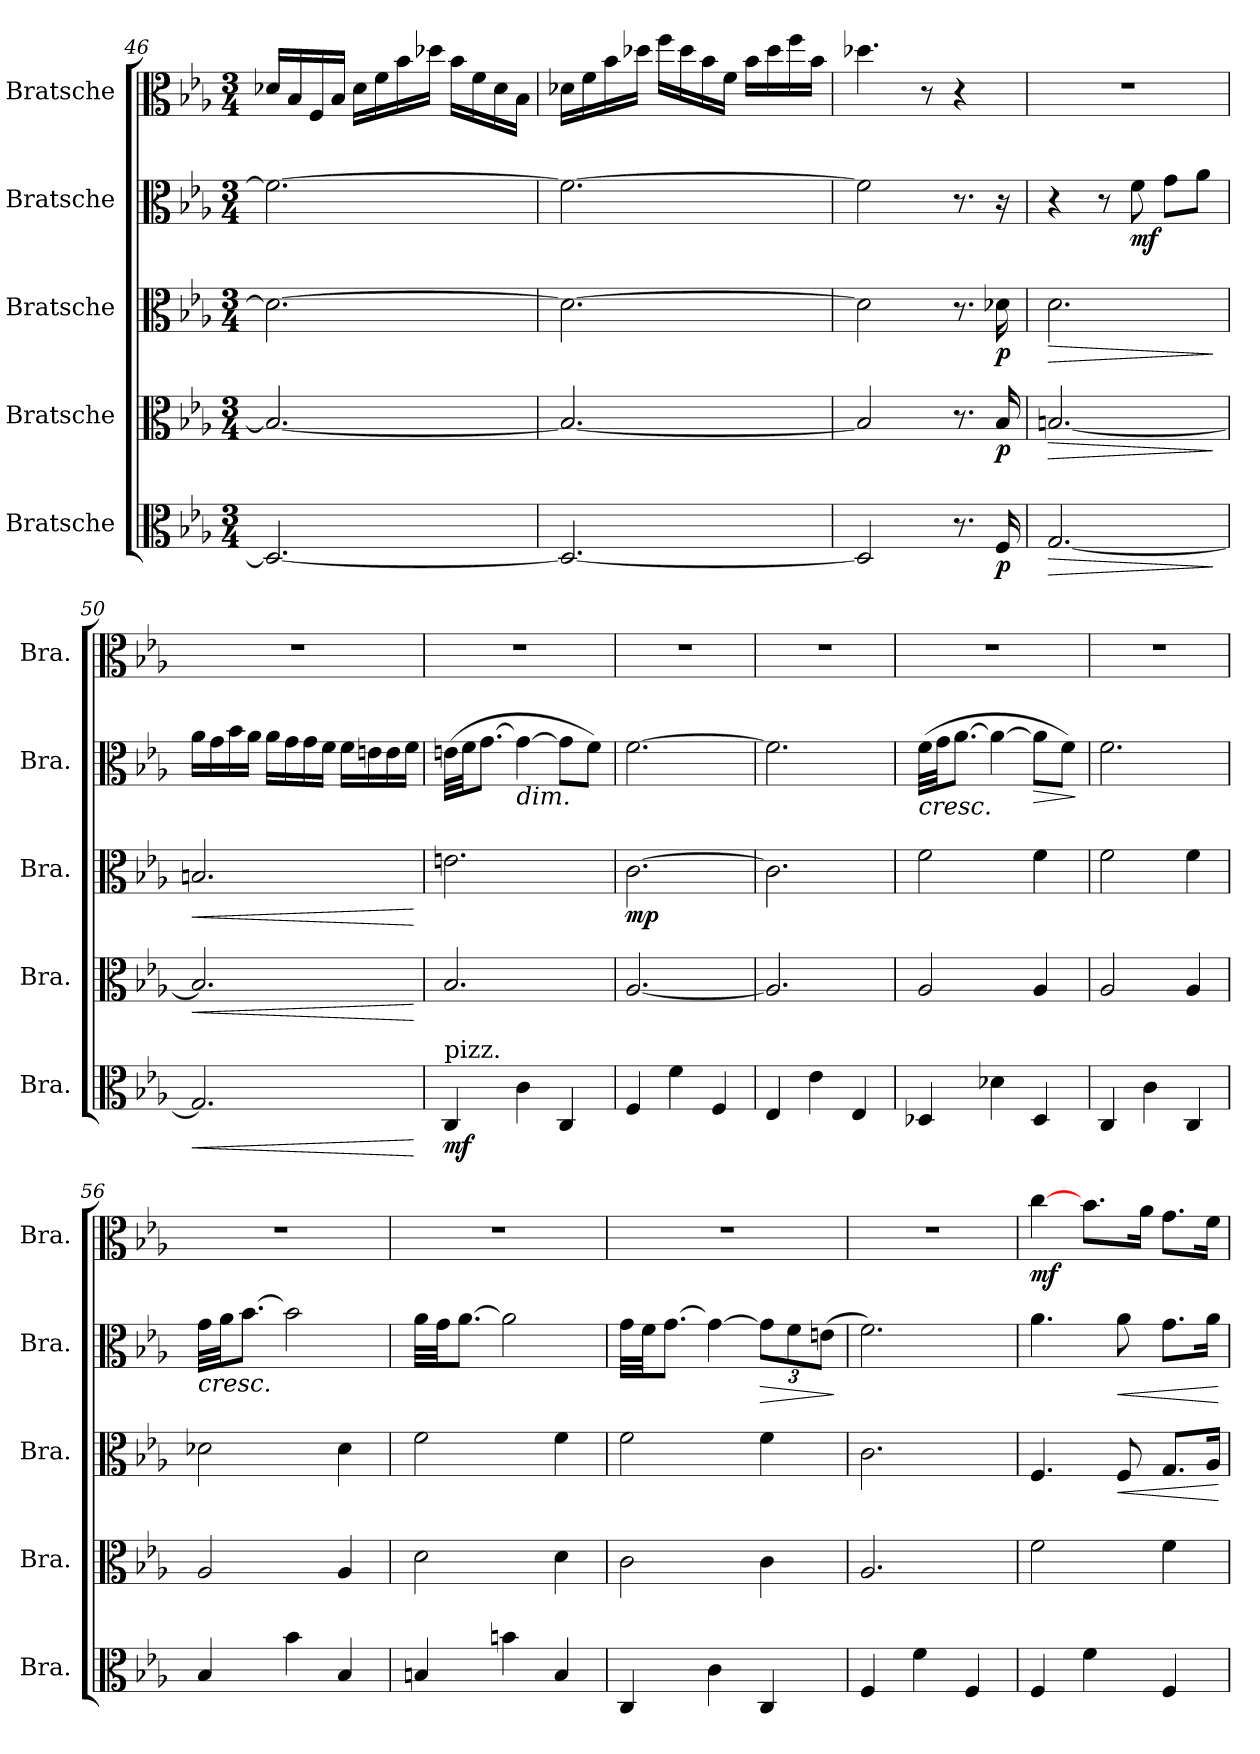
**kern	**dynam	**kern	**dynam	**kern	**dynam	**kern	**dynam	**kern	**dynam
*part5	*part5	*part4	*part4	*part3	*part3	*part2	*part2	*part1	*part1
*staff5	*staff5	*staff4	*staff4	*staff3	*staff3	*staff2	*staff2	*staff1	*staff1
*I"Bratsche	*	*I"Bratsche	*	*I"Bratsche	*	*I"Bratsche	*	*I"Bratsche	*
*I'Bra.	*	*I'Bra.	*	*I'Bra.	*	*I'Bra.	*	*I'Bra.	*
*clefC3	*	*clefC3	*	*clefC3	*	*clefC3	*	*clefC3	*
*k[b-e-a-]	*	*k[b-e-a-]	*	*k[b-e-a-]	*	*k[b-e-a-]	*	*k[b-e-a-]	*
*M3/4	*	*M3/4	*	*M3/4	*	*M3/4	*	*M3/4	*
=46	=46	=46	=46	=46	=46	=46	=46	=46	=46
2.D-/_	.	2.B-/_	.	2.d-\_	.	2.f\_	.	16d-X/LL	.
.	.	.	.	.	.	.	.	16B-/	.
.	.	.	.	.	.	.	.	16F/	.
.	.	.	.	.	.	.	.	16B-/JJ	.
.	.	.	.	.	.	.	.	16d-\LL	.
.	.	.	.	.	.	.	.	16f\	.
.	.	.	.	.	.	.	.	16b-\	.
.	.	.	.	.	.	.	.	16dd-X\JJ	.
.	.	.	.	.	.	.	.	16b-\LL	.
.	.	.	.	.	.	.	.	16f\	.
.	.	.	.	.	.	.	.	16d-\	.
.	.	.	.	.	.	.	.	16B-\JJ	.
=47	=47	=47	=47	=47	=47	=47	=47	=47	=47
2.D-/_	.	2.B-/_	.	2.d-\_	.	2.f\_	.	16d-X\LL	.
.	.	.	.	.	.	.	.	16f\	.
.	.	.	.	.	.	.	.	16b-\	.
.	.	.	.	.	.	.	.	16dd-X\JJ	.
.	.	.	.	.	.	.	.	16ff\LL	.
.	.	.	.	.	.	.	.	16dd-\	.
.	.	.	.	.	.	.	.	16b-\	.
.	.	.	.	.	.	.	.	16f\JJ	.
.	.	.	.	.	.	.	.	16b-\LL	.
.	.	.	.	.	.	.	.	16dd-\	.
.	.	.	.	.	.	.	.	16ff\	.
.	.	.	.	.	.	.	.	16b-\JJ	.
=48	=48	=48	=48	=48	=48	=48	=48	=48	=48
2D-/]	.	2B-/]	.	2d-\]	.	2f\]	.	4.dd-X\	.
.	.	.	.	.	.	.	.	8r	.
8.r	.	8.r	.	8.r	.	8.r	.	4r	.
!	!LO:DY:b	!	!LO:DY:b	!	!LO:DY:b	!	!	!	!
16F/	p	16B-/	p	16d-X\	p	16r	.	.	.
!!LO:PB:g=z
=49	=49	=49	=49	=49	=49	=49	=49	=49	=49
!	!LO:HP:b	!	!LO:HP:b	!	!LO:HP:b	!	!	!	!
[2.G/	>	[2.Bn/	>	2.d\	>	4r	.	2.r	.
.	.	.	.	.	.	8r	.	.	.
!	!	!	!	!	!	!	!LO:DY:b	!	!
.	.	.	.	.	.	8f\	mf	.	.
.	.	.	.	.	.	8g\L	.	.	.
.	.	.	.	.	.	8a-\J	.	.	.
.	]	.	]	.	]	.	.	.	.
=50	=50	=50	=50	=50	=50	=50	=50	=50	=50
!	!LO:HP:b	!	!LO:HP:b	!	!LO:HP:b	!	!	!	!
2.G/]	<	2.B/]	<	2.Bn/	<	16a-\LL	.	2.r	.
.	.	.	.	.	.	16g\	.	.	.
.	.	.	.	.	.	16b-\	.	.	.
.	.	.	.	.	.	16a-\JJ	.	.	.
.	.	.	.	.	.	16a-\LL	.	.	.
.	.	.	.	.	.	16g\	.	.	.
.	.	.	.	.	.	16g\	.	.	.
.	.	.	.	.	.	16f\JJ	.	.	.
.	.	.	.	.	.	16f\LL	.	.	.
.	.	.	.	.	.	16en\	.	.	.
.	.	.	.	.	.	16e\	.	.	.
.	.	.	.	.	.	16f\JJ	.	.	.
.	[	.	[	.	[	.	.	.	.
=51	=51	=51	=51	=51	=51	=51	=51	=51	=51
!LO:TX:a:t=pizz.	!	!	!	!	!	!	!	!	!
!	!LO:DY:b	!	!	!	!	!	!	!	!
4C/	mf	2.B-/	.	2.en\	.	(>32en\LLL	.	2.r	.
.	.	.	.	.	.	32f\JJ	.	.	.
.	.	.	.	.	.	[8.g\J	.	.	.
!	!	!	!	!	!	!LO:TX:b:i:t=dim.	!	!	!
4c\	.	.	.	.	.	4g\_	.	.	.
4C/	.	.	.	.	.	8g\L]	.	.	.
.	.	.	.	.	.	8f\J)	.	.	.
=52	=52	=52	=52	=52	=52	=52	=52	=52	=52
*	*	*	*	*	*	*	*	*MM60	*
!	!	!	!	!	!LO:DY:b	!	!	!	!
4F/	.	[2.A-/	.	[2.c\	mp	[2.f\	.	2.r	.
4f\	.	.	.	.	.	.	.	.	.
4F/	.	.	.	.	.	.	.	.	.
!!LO:LB:g=z
=53	=53	=53	=53	=53	=53	=53	=53	=53	=53
4E-/	.	2.A-/]	.	2.c\]	.	2.f\]	.	2.r	.
4e-\	.	.	.	.	.	.	.	.	.
4E-/	.	.	.	.	.	.	.	.	.
=54	=54	=54	=54	=54	=54	=54	=54	=54	=54
!	!	!	!	!	!	!	!LO:HP:b	!	!
4D-X/	.	2A-/	.	2f\	.	(>32f\LLL	<	2.r	.
.	.	.	.	.	.	32g\JJ	.	.	.
.	.	.	.	.	.	[8.a-\J	.	.	.
4d-X\	.	.	.	.	.	4a-\_	.	.	.
!	!	!	!	!	!	!	!LO:HP:b	!	!
4D-/	.	4A-/	.	4f\	.	8a-\L]	>	.	.
.	.	.	.	.	.	8f\J)	.	.	.
.	.	.	.	.	.	.	[ ]	.	.
=55	=55	=55	=55	=55	=55	=55	=55	=55	=55
4C/	.	2A-/	.	2f\	.	2.f\	.	2.r	.
4c\	.	.	.	.	.	.	.	.	.
4C/	.	4A-/	.	4f\	.	.	.	.	.
=56	=56	=56	=56	=56	=56	=56	=56	=56	=56
!	!	!	!	!	!	!LO:TX:b:i:t=cresc.	!	!	!
4B-/	.	2A-/	.	2d-X\	.	32g\LLL	.	2.r	.
.	.	.	.	.	.	32a-\JJ	.	.	.
.	.	.	.	.	.	[8.b-\J	.	.	.
4b-\	.	.	.	.	.	2b-\]	.	.	.
4B-/	.	4A-/	.	4d-\	.	.	.	.	.
!!LO:PB:g=z
=57	=57	=57	=57	=57	=57	=57	=57	=57	=57
4Bn/	.	2d\	.	2f\	.	32a-\LLL	.	2.r	.
.	.	.	.	.	.	32g\JJ	.	.	.
.	.	.	.	.	.	[8.a-\J	.	.	.
4bn\	.	.	.	.	.	2a-\]	.	.	.
4B/	.	4d\	.	4f\	.	.	.	.	.
=58	=58	=58	=58	=58	=58	=58	=58	=58	=58
4C/	.	2c\	.	2f\	.	32g\LLL	.	2.r	.
.	.	.	.	.	.	32f\JJ	.	.	.
.	.	.	.	.	.	[8.g\J	.	.	.
4c\	.	.	.	.	.	4g\_	.	.	.
*	*	*	*	*	*	*Xbrackettup	*	*	*
!	!	!	!	!	!	!	!LO:HP:b	!	!
4C/	.	4c\	.	4f\	.	12g\L]	>	.	.
.	.	.	.	.	.	12f\	.	.	.
.	.	.	.	.	.	(>12en\J	.	.	.
.	.	.	.	.	.	.	]	.	.
=59	=59	=59	=59	=59	=59	=59	=59	=59	=59
4F/	.	2.A-/	.	2.c\	.	2.f\)	.	2.r	.
4f\	.	.	.	.	.	.	.	.	.
4F/	.	.	.	.	.	.	.	.	.
=60	=60	=60	=60	=60	=60	=60	=60	=60	=60
!	!	!	!	!	!	!	!	!	!LO:DY:b
4F/	.	2f\	.	4.F/	.	4.a-\	.	[4cc\	mf
4f\	.	.	.	.	.	.	.	8.b-\L	.
!	!	!	!	!	!LO:HP:b	!	!LO:HP:b	!	!
.	.	.	.	8F/	<	8a-\	<	.	.
.	.	.	.	.	.	.	.	16a-\Jk	.
4F/	.	4f\	.	8.G/L	.	8.g\L	.	8.g\L	.
.	.	.	.	16A-/Jk	.	16a-\Jk	.	16f\Jk	.
.	.	.	.	.	[	.	[	.	.
=	=	=	=	=	=	=	=	=	=
*-	*-	*-	*-	*-	*-	*-	*-	*-	*-
